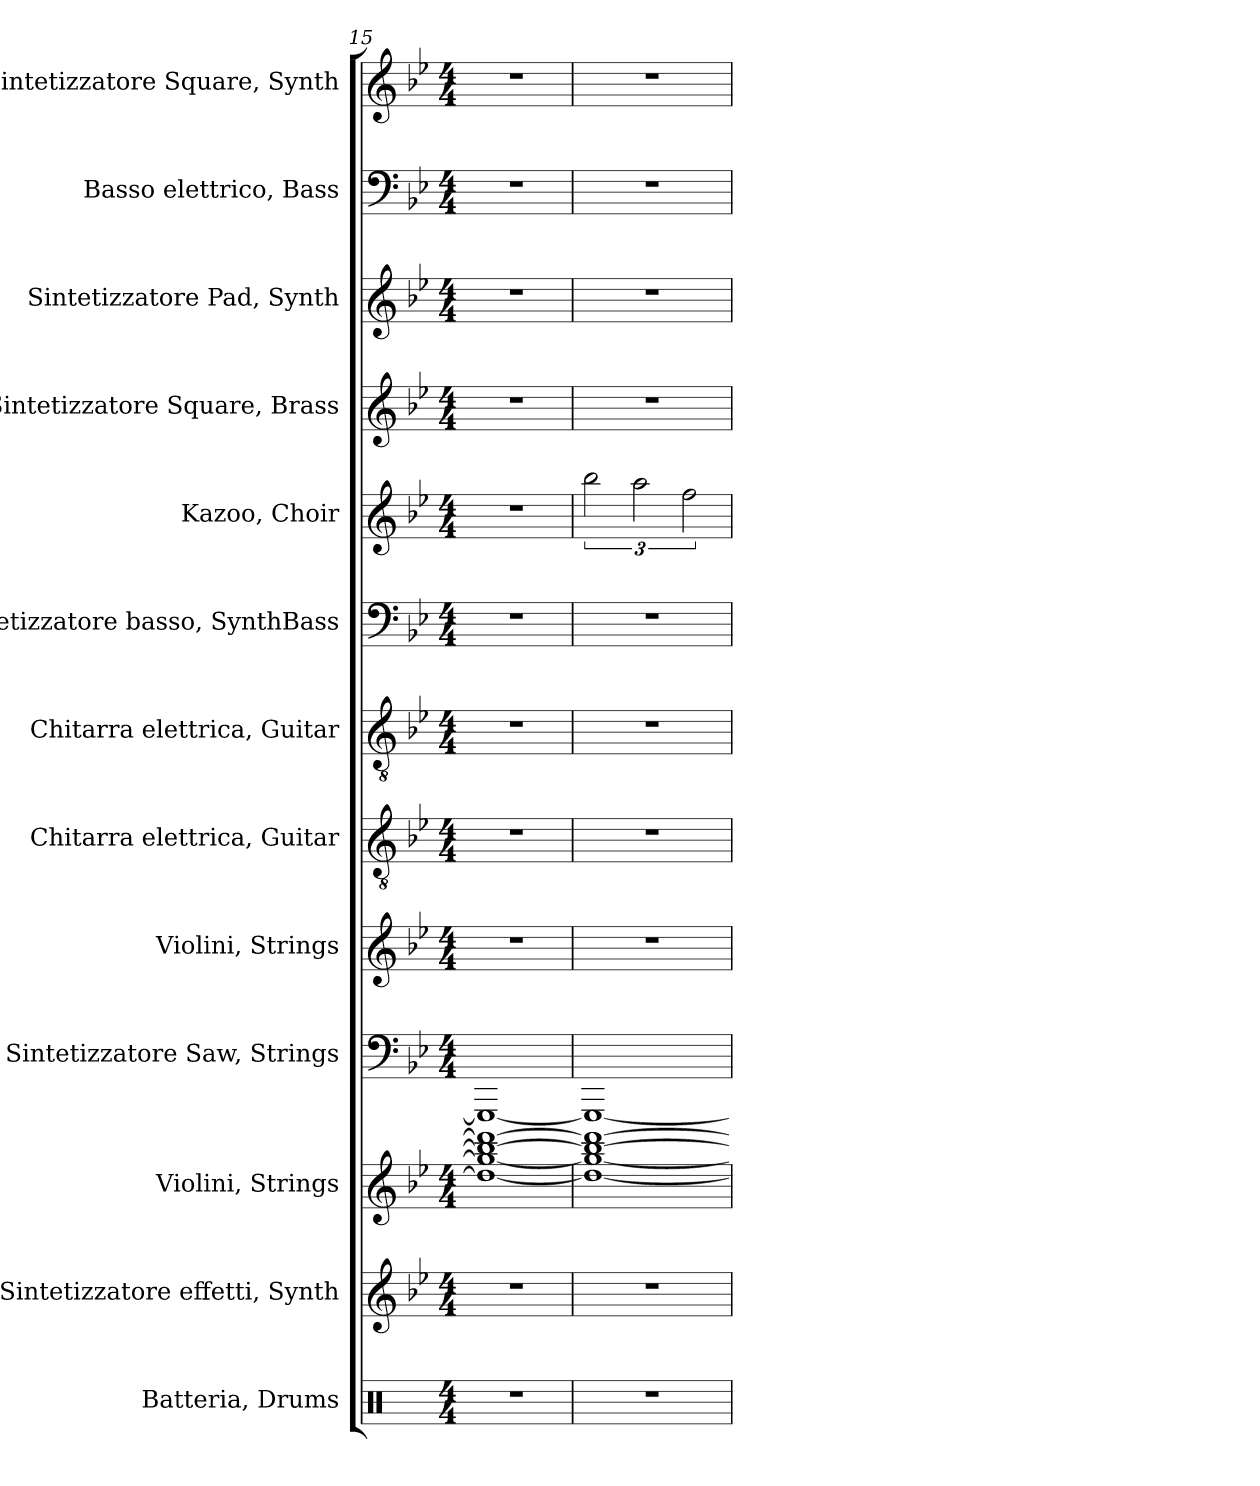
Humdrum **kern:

**kern	**kern	**kern	**kern	**kern	**kern	**kern	**kern	**kern	**kern	**kern	**kern	**kern
*part13	*part12	*part11	*part10	*part9	*part8	*part7	*part6	*part5	*part4	*part3	*part2	*part1
*staff13	*staff12	*staff11	*staff10	*staff9	*staff8	*staff7	*staff6	*staff5	*staff4	*staff3	*staff2	*staff1
*I"Batteria, Drums	*I"Sintetizzatore effetti, Synth	*I"Violini, Strings	*I"Sintetizzatore Saw, Strings	*I"Violini, Strings	*I"Chitarra elettrica, Guitar	*I"Chitarra elettrica, Guitar	*I"Sintetizzatore basso, SynthBass	*I"Kazoo, Choir	*I"Sintetizzatore Square, Brass	*I"Sintetizzatore Pad, Synth	*I"Basso elettrico, Bass	*I"Sintetizzatore Square, Synth
*I'Batt.	*I'Sint.	*I'Vl.	*I'Sint.	*I'Vl.	*I'Chit. el.	*I'Chit. el.	*I'Sint.	*I'Kaz.	*I'Sint.	*I'Sint.	*I'B. el.	*I'Sint.
*clefX	*clefG2	*clefG2	*clefF4	*clefG2	*clefGv2	*clefGv2	*clefF4	*clefG2	*clefG2	*clefG2	*clefF4	*clefG2
*	*	*	*	*	*	*	*	*	*	*	*ITrd7c12	*
*k[]	*k[b-e-]	*k[b-e-]	*k[b-e-]	*k[b-e-]	*k[b-e-]	*k[b-e-]	*k[b-e-]	*k[b-e-]	*k[b-e-]	*k[b-e-]	*k[b-e-]	*k[b-e-]
*M4/4	*M4/4	*M4/4	*M4/4	*M4/4	*M4/4	*M4/4	*M4/4	*M4/4	*M4/4	*M4/4	*M4/4	*M4/4
=15	=15	=15	=15	=15	=15	=15	=15	=15	=15	=15	=15	=15
1r	1r	1dd_ 1gg_ 1bb-_ 1ddd_	1GGG_	1r	1r	1r	1r	1r	1r	1r	1r	1r
=16	=16	=16	=16	=16	=16	=16	=16	=16	=16	=16	=16	=16
1r	1r	1dd_ 1gg_ 1bb-_ 1ddd_	1GGG_	1r	1r	1r	1r	3bb-\	1r	1r	1r	1r
.	.	.	.	.	.	.	.	3aa\	.	.	.	.
.	.	.	.	.	.	.	.	3ff\	.	.	.	.
=	=	=	=	=	=	=	=	=	=	=	=	=
*-	*-	*-	*-	*-	*-	*-	*-	*-	*-	*-	*-	*-
